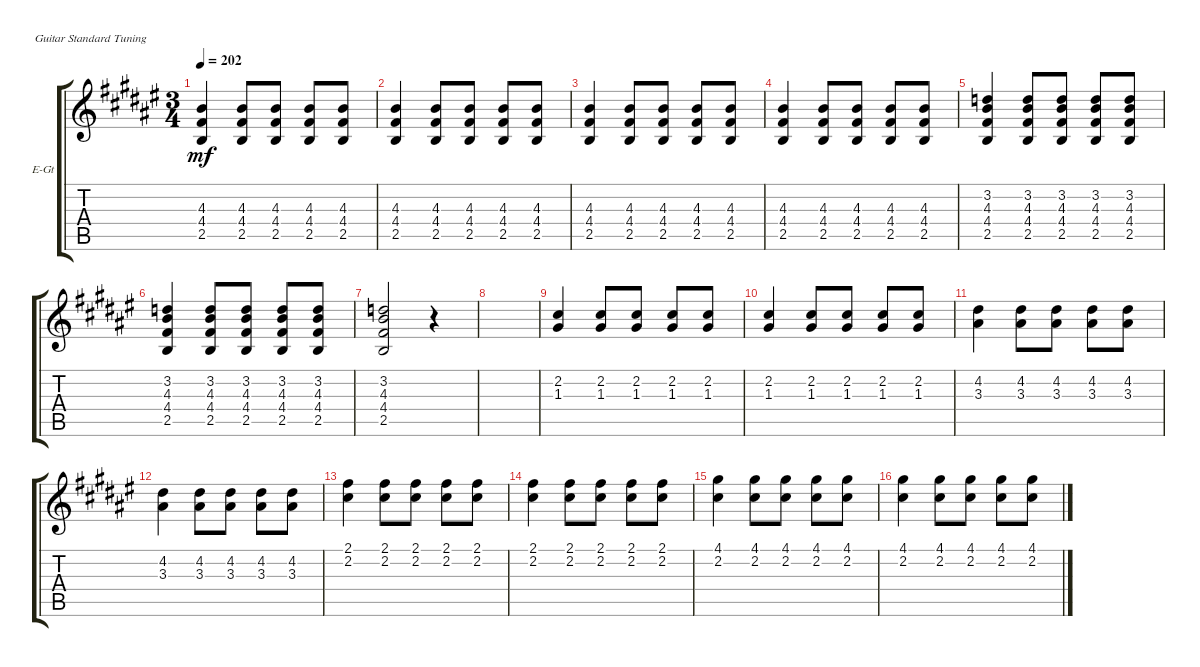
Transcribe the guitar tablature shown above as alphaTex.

\defaultSystemsLayout 4
\bracketExtendMode groupsimilarinstruments
\firstSystemTrackNameOrientation horizontal
\otherSystemsTrackNameOrientation horizontal
\track ("Electric Guitar (Lead)" "E-Gt") {instrument distortionguitar}
\staff {score tabs}
\tuning (E4 B3 G3 D3 A2 E2)
\ts (3 4)
\tempo 202
\clef g2
\scale
0.333333
\ks f#
(2.5 4.4 4.3).4{dy mf} (2.5 4.4 4.3).8 (2.5 4.4 4.3).8 (2.5 4.4 4.3).8 (2.5 4.4 4.3).8 |
\scale
0.333333 (2.5 4.4 4.3).4 (2.5 4.4 4.3).8 (2.5 4.4 4.3).8 (2.5 4.4 4.3).8 (2.5 4.4 4.3).8 |
\scale
0.333333 (2.5 4.4 4.3).4 (2.5 4.4 4.3).8 (2.5 4.4 4.3).8 (2.5 4.4 4.3).8 (2.5 4.4 4.3).8 |
\scale
0.333333 (2.5 4.4 4.3).4 (2.5 4.4 4.3).8 (2.5 4.4 4.3).8 (2.5 4.4 4.3).8 (2.5 4.4 4.3).8 |
\scale
0.333333 (4.4 2.5 4.3 3.2).4 (4.3 4.4 2.5 3.2).8 (4.3 4.4 2.5 3.2).8 (4.3 4.4 2.5 3.2).8 (4.3 4.4 2.5 3.2).8 |
\scale
0.333333 (4.4 2.5 3.2 4.3).4 (4.3 4.4 2.5 3.2).8 (4.3 4.4 2.5 3.2).8 (4.3 4.4 2.5 3.2).8 (4.3 4.4 2.5 3.2).8 |
\scale
0.333333 (4.4 2.5 3.2 4.3).2 r.4 |
\scale
0.333333 |
\scale
0.333333 (2.2 1.3).4 (1.3 2.2).8 (1.3 2.2).8 (1.3 2.2).8 (1.3 2.2).8 |
\scale
0.333333 (2.2 1.3).4 (1.3 2.2).8 (1.3 2.2).8 (1.3 2.2).8 (1.3 2.2).8 |
\scale
0.333333 (4.2 3.3).4 (3.3 4.2).8 (3.3 4.2).8 (3.3 4.2).8 (3.3 4.2).8 |
\scale
0.333333 (4.2 3.3).4 (3.3 4.2).8 (3.3 4.2).8 (3.3 4.2).8 (3.3 4.2).8 |
\scale
0.333333 (2.1 2.2).4 (2.1 2.2).8 (2.1 2.2).8 (2.1 2.2).8 (2.1 2.2).8 |
\scale
0.333333 (2.1 2.2).4 (2.1 2.2).8 (2.1 2.2).8 (2.1 2.2).8 (2.1 2.2).8 |
\scale
0.333333 (4.1 2.2).4 (4.1 2.2).8 (4.1 2.2).8 (4.1 2.2).8 (4.1 2.2).8 |
\scale
0.333333 (4.1 2.2).4 (4.1 2.2).8 (4.1 2.2).8 (4.1 2.2).8 (4.1 2.2).8
